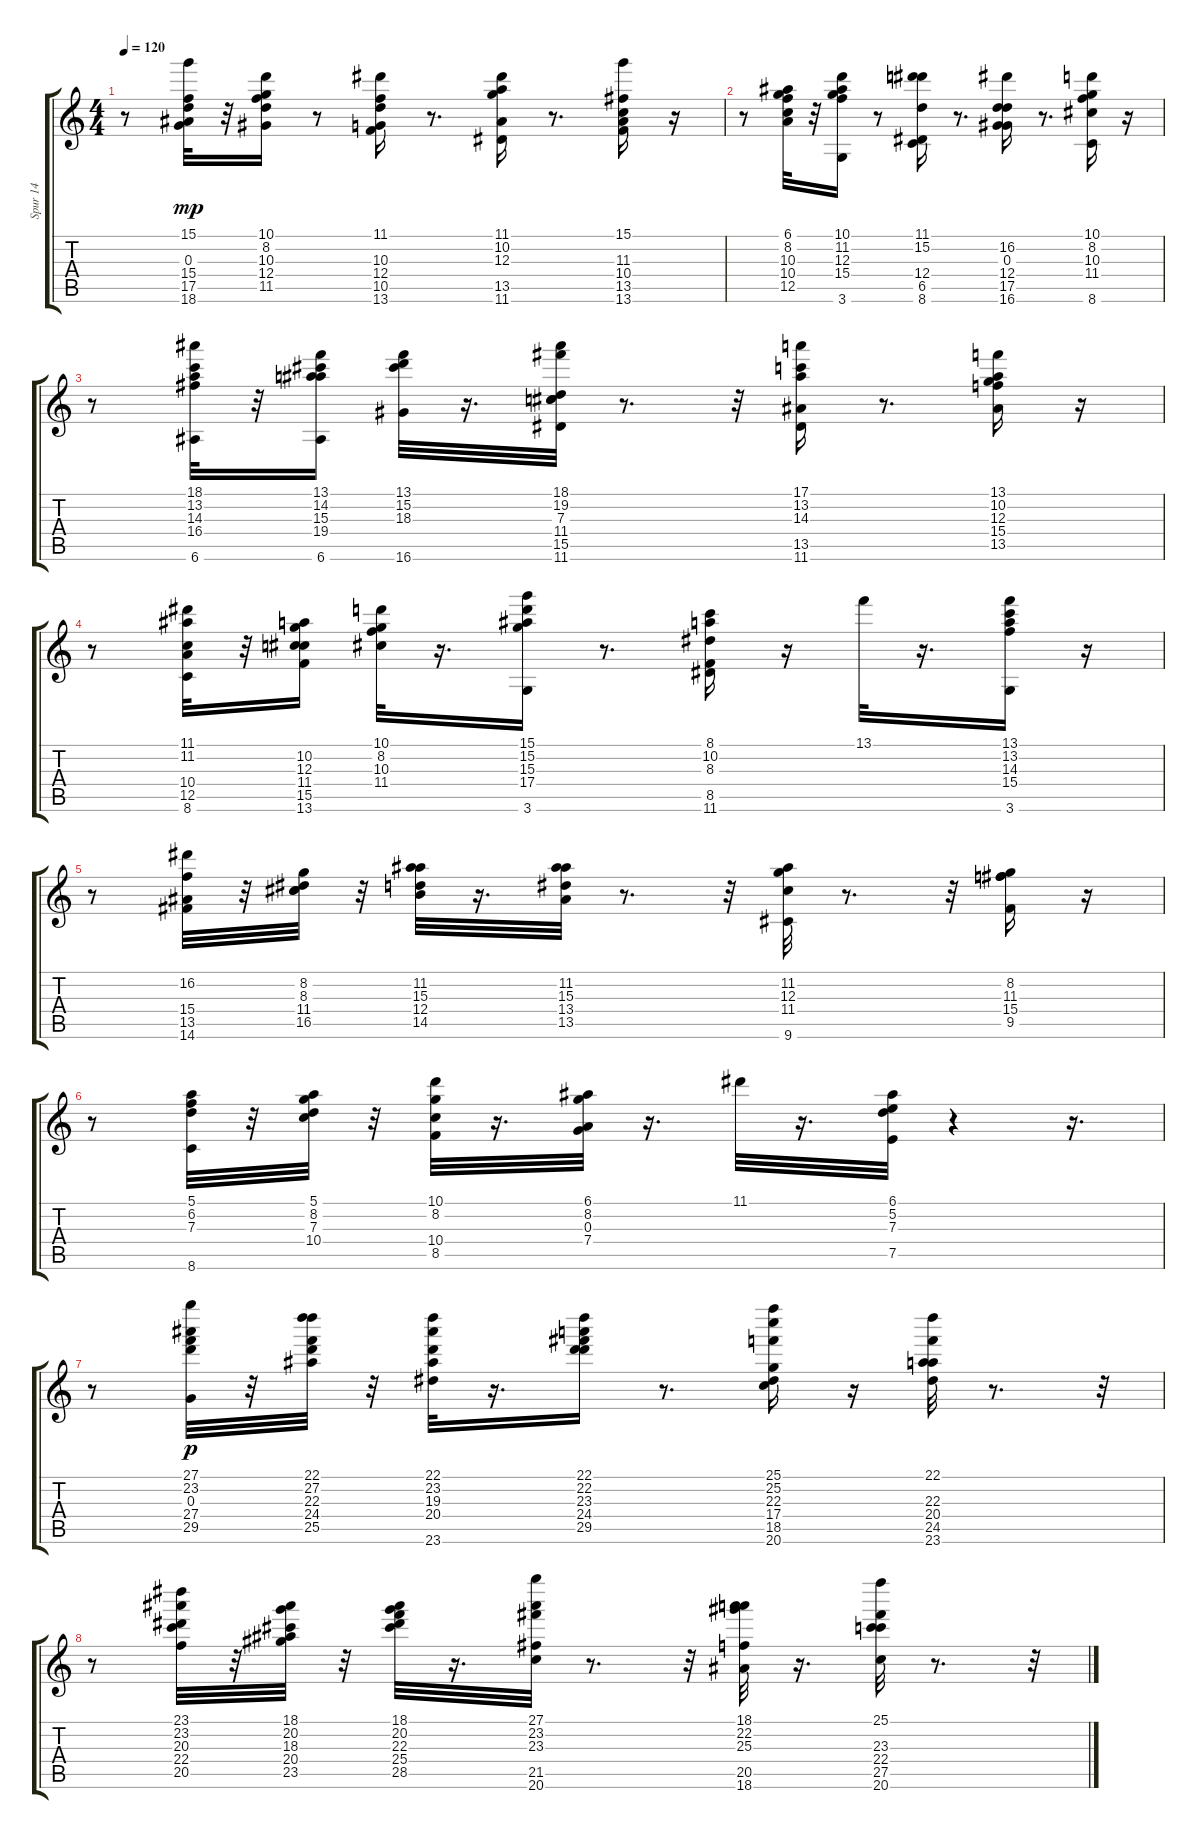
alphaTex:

\track ("Spur 14" "Spur 14") {instrument acousticguitarnylon}
\staff {score tabs}
\tuning (E4 B3 G3 D3 A2 E2) {hide}
\ts (4 4)
\tempo 120
\clef g2
\ks c
r.8{dy mp} (15.1 0.3 15.4 17.5 18.6).32 r.32 (10.1 8.2 10.3 12.4 11.5).16 r.8 (11.1 10.3 12.4 10.5 13.6).16 r.8{d} (11.1 10.2 12.3 13.5 11.6).16 r.8{d} (15.1 11.3 10.4 13.5 13.6).16 r.16 |
r.8 (6.1 8.2 10.3 10.4 12.5).32 r.32 (10.1 11.2 12.3 15.4 3.6).16 r.8 (11.1 15.2 12.4 6.5 8.6).16 r.8{d} (16.2 0.3 12.4 17.5 16.6).16 r.8{d} (10.1 8.2 10.3 11.4 8.6).16 r.16 |
r.8 (18.1 13.2 14.3 16.4 6.6).32 r.32 (13.1 14.2 15.3 19.4 6.6).16 (13.1 15.2 18.3 16.6).32 r.16{d} (18.1 19.2 7.3 11.4 15.5 11.6).32 r.8{d} r.32 (17.1 13.2 14.3 13.5 11.6).16 r.8{d} (13.1 10.2 12.3 15.4 13.5).16 r.16 |
r.8 (11.1 11.2 10.4 12.5 8.6).32 r.32 (10.2 12.3 11.4 15.5 13.6).16 (10.1 8.2 10.3 11.4).32 r.16{d} (15.1 15.2 15.3 17.4 3.6).16 r.8{d} (8.1 10.2 8.3 8.5 11.6).16 r.16 13.1.32 r.16{d} (13.1 13.2 14.3 15.4 3.6).16 r.16 |
r.8 (16.2 15.4 13.5 14.6).32 r.32 (8.2 8.3 11.4 16.5).32 r.32 (11.2 15.3 12.4 14.5).32 r.16{d} (11.2 15.3 13.4 13.5).32 r.8{d} r.32 (11.2 12.3 11.4 9.6).32 r.8{d} r.32 (8.2 11.3 15.4 9.5).16 r.16 |
r.8 (5.1 6.2 7.3 8.6).32 r.32 (5.1 8.2 7.3 10.4).32 r.32 (10.1 8.2 10.4 8.5).32 r.16{d} (6.1 8.2 0.3 7.4).32 r.16{d} 11.1.32 r.16{d} (6.1 5.2 7.3 7.5).32 r.4 r.16{d} |
r.8 (27.1 23.2 0.3 27.4 29.5).32{dy p} r.32 (22.1 27.2 22.3 24.4 25.5).32 r.32 (22.1 23.2 19.3 20.4 23.6).32 r.16{d} (22.1 22.2 23.3 24.4 29.5).16 r.8{d} (25.1 25.2 22.3 17.4 18.5 20.6).16 r.16 (22.1 22.3 20.4 24.5 23.6).32 r.8{d} r.32 |
r.8 (23.1 23.2 20.3 22.4 20.5).32 r.32 (18.1 20.2 18.3 20.4 23.5).32 r.32 (18.1 20.2 22.3 25.4 28.5).32 r.16{d} (27.1 23.2 23.3 21.5 20.6).32 r.8{d} r.32 (18.1 22.2 25.3 20.5 18.6).32 r.16{d} (25.1 23.3 22.4 27.5 20.6).32 r.8{d} r.32
